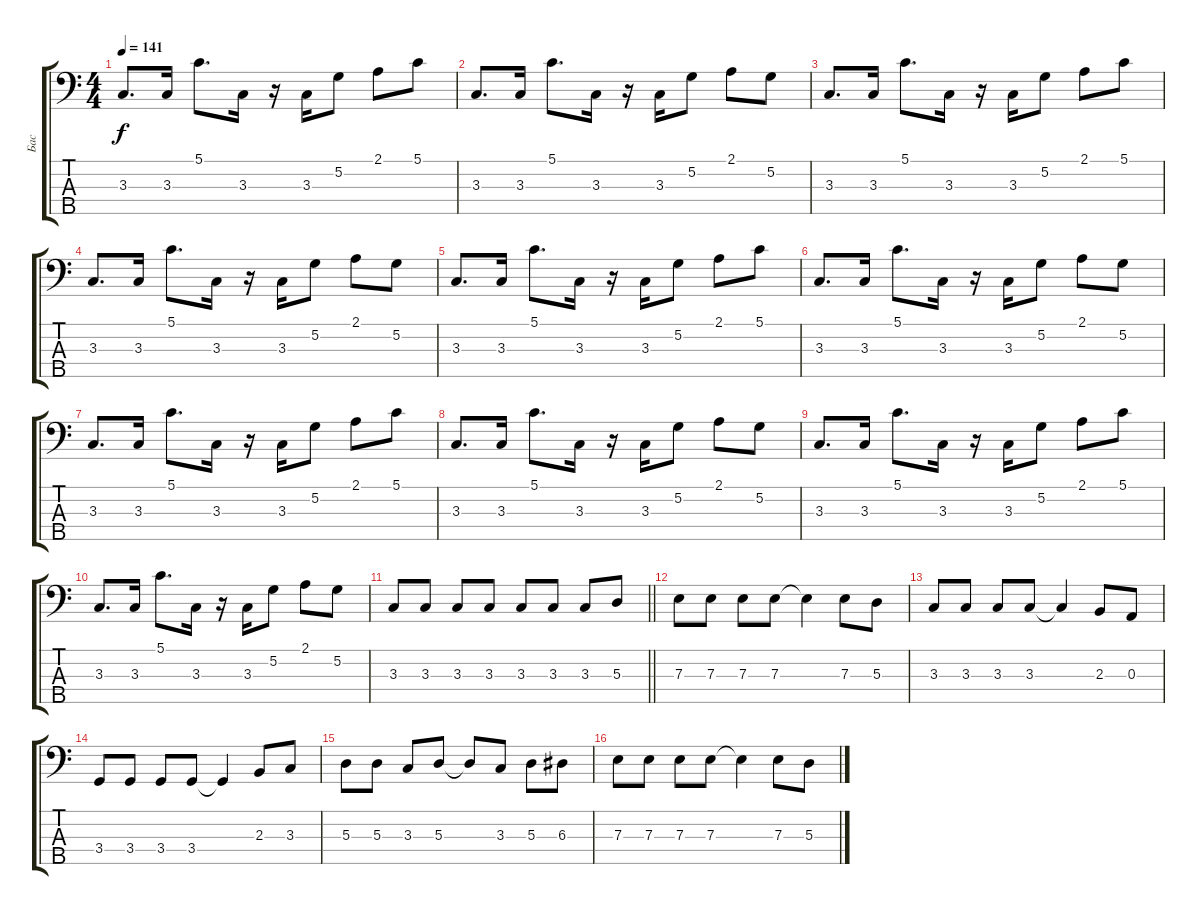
\track ("Бас" "Бас") {instrument electricbassfinger}
\staff {score tabs}
\tuning (G2 D2 A1 E1 B0) {hide}
\ts (4 4)
\tempo 141
\clef f4
\ks c
3.3.8{d dy f} 3.3.16 5.1.8{d} 3.3.16 r.16 3.3.16 5.2.8 2.1.8 5.1.8 |
3.3.8{d} 3.3.16 5.1.8{d} 3.3.16 r.16 3.3.16 5.2.8 2.1.8 5.2.8 |
3.3.8{d} 3.3.16 5.1.8{d} 3.3.16 r.16 3.3.16 5.2.8 2.1.8 5.1.8 |
3.3.8{d} 3.3.16 5.1.8{d} 3.3.16 r.16 3.3.16 5.2.8 2.1.8 5.2.8 |
3.3.8{d} 3.3.16 5.1.8{d} 3.3.16 r.16 3.3.16 5.2.8 2.1.8 5.1.8 |
3.3.8{d} 3.3.16 5.1.8{d} 3.3.16 r.16 3.3.16 5.2.8 2.1.8 5.2.8 |
3.3.8{d} 3.3.16 5.1.8{d} 3.3.16 r.16 3.3.16 5.2.8 2.1.8 5.1.8 |
3.3.8{d} 3.3.16 5.1.8{d} 3.3.16 r.16 3.3.16 5.2.8 2.1.8 5.2.8 |
3.3.8{d} 3.3.16 5.1.8{d} 3.3.16 r.16 3.3.16 5.2.8 2.1.8 5.1.8 |
3.3.8{d} 3.3.16 5.1.8{d} 3.3.16 r.16 3.3.16 5.2.8 2.1.8 5.2.8 |
\barLineRight lightlight
3.3.8 3.3.8 3.3.8 3.3.8 3.3.8 3.3.8 3.3.8 5.3.8 |
7.3.8 7.3.8 7.3.8 7.3.8 7.3{t}.4 7.3.8 5.3.8 |
3.3.8 3.3.8 3.3.8 3.3.8 3.3{t}.4 2.3.8 0.3.8 |
3.4.8 3.4.8 3.4.8 3.4.8 3.4{t}.4 2.3.8 3.3.8 |
5.3.8 5.3.8 3.3.8 5.3.8 5.3{t}.8 3.3.8 5.3.8 6.3.8 |
7.3.8 7.3.8 7.3.8 7.3.8 7.3{t}.4 7.3.8 5.3.8
